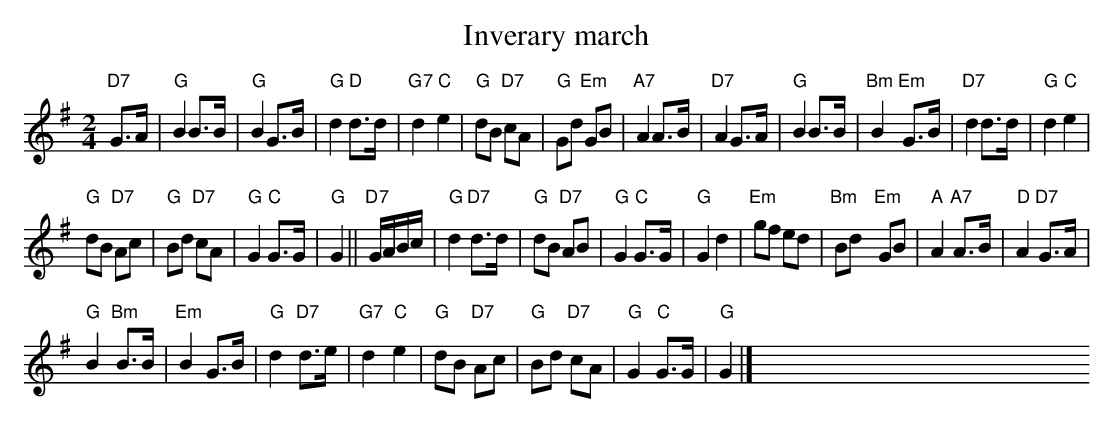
X:1
T:Inverary march
M:2/4
L:1/8
K:G
"D7"G>A | "G"B2 B>B | "G"B2 G>B | "G"d2 "D"d>d | "G7"d2 "C"e2 |\
"G"dB "D7"cA | "G"Gd "Em"GB | "A7"A2 A>B | "D7"A2 G>A |\
"G"B2 B>B | "Bm"B2 "Em"G>B | "D7"d2 d>d | "G"d2 "C"e2 |
"G"dB "D7"Ac | "G"Bd "D7"cA | "G"G2 "C"G>G | "G"G2 ||\
"D7"G/A/B/c/ | "G"d2 "D7"d>d | "G"dB "D7"AB | "G"G2 "C"G>G | "G"G2 d2 |\
"Em"gf ed | "Bm"Bd y "Em"GB | "A"A2 "A7"A>B | "D"A2 "D7"G>A |
"G"B2 "Bm"B>B | "Em"B2 G>B | "G"d2 "D7"d>e | "G7"d2 "C"e2 |\
"G"dB "D7"Ac | "G"Bd "D7"cA | "G"G2 "C"G>G | "G"G2 |]\
xx xx [] xx xx [] xx xx [] xx xx []
